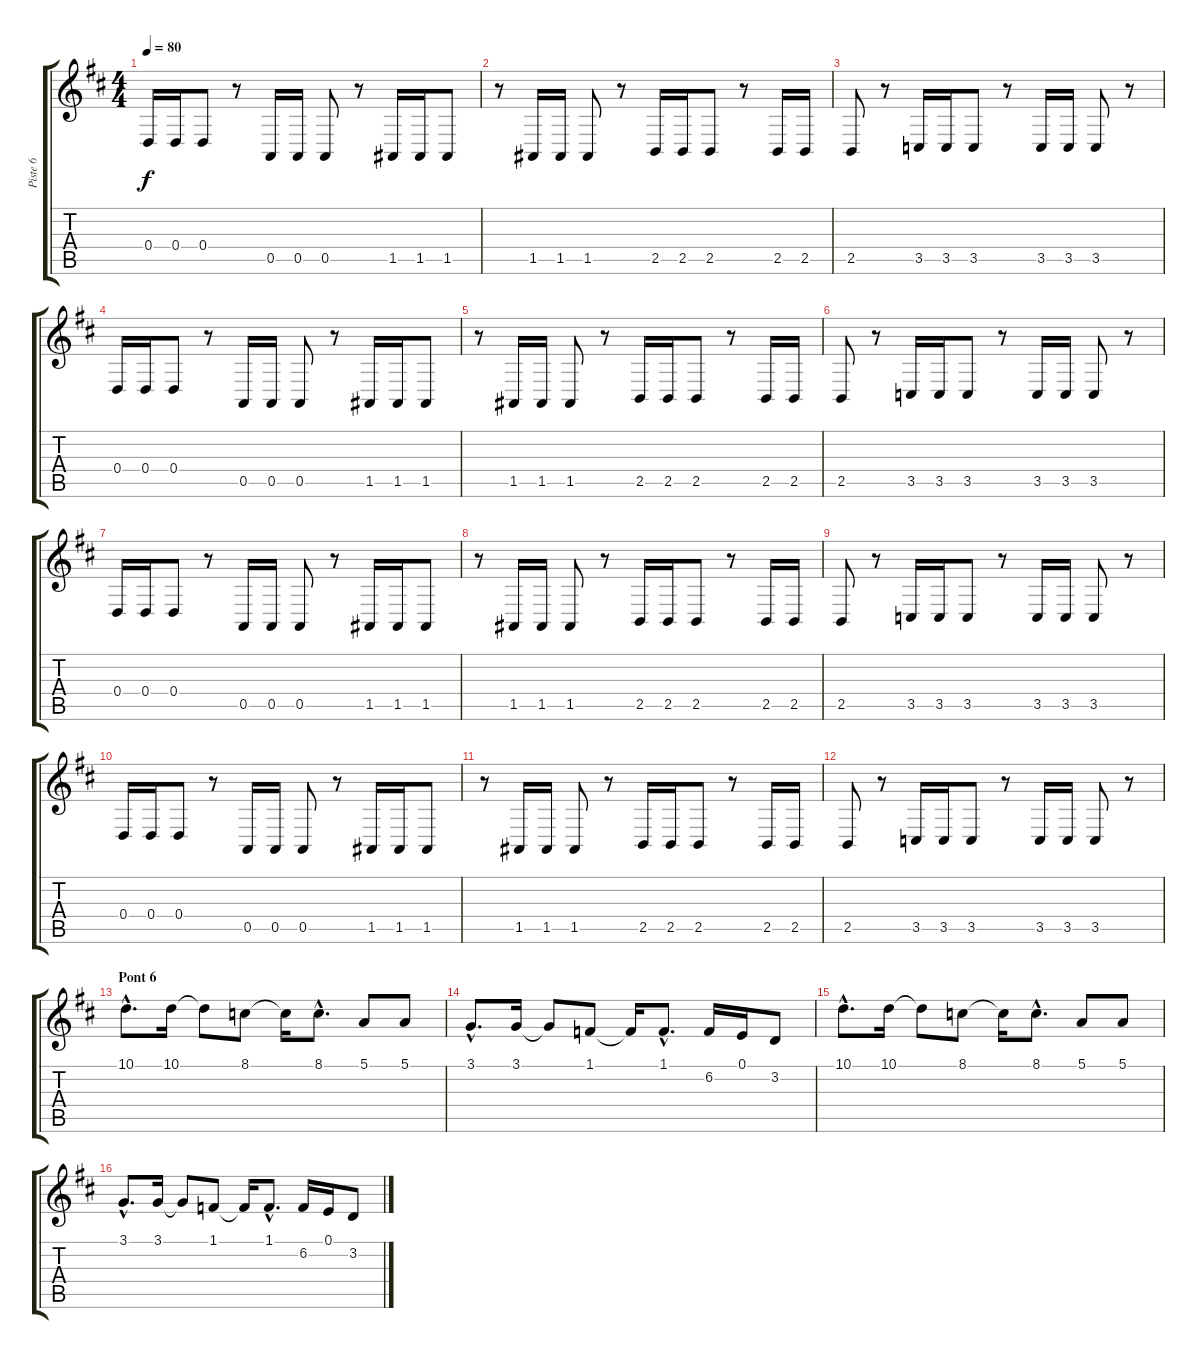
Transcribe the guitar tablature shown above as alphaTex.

\track ("Piste 6" "Piste 6") {instrument stringensemble1}
\staff {score tabs}
\tuning (E4 B3 G3 D3 A2 E2) {hide}
\ts (4 4)
\tempo 80
\clef g2
\ks d
0.4.16{dy f} 0.4.16 0.4.8 r.8 0.5.16 0.5.16 0.5.8 r.8 1.5.16 1.5.16 1.5.8 |
r.8 1.5.16 1.5.16 1.5.8 r.8 2.5.16 2.5.16 2.5.8 r.8 2.5.16 2.5.16 |
2.5.8 r.8 3.5.16 3.5.16 3.5.8 r.8 3.5.16 3.5.16 3.5.8 r.8 |
0.4.16 0.4.16 0.4.8 r.8 0.5.16 0.5.16 0.5.8 r.8 1.5.16 1.5.16 1.5.8 |
r.8 1.5.16 1.5.16 1.5.8 r.8 2.5.16 2.5.16 2.5.8 r.8 2.5.16 2.5.16 |
2.5.8 r.8 3.5.16 3.5.16 3.5.8 r.8 3.5.16 3.5.16 3.5.8 r.8 |
0.4.16 0.4.16 0.4.8 r.8 0.5.16 0.5.16 0.5.8 r.8 1.5.16 1.5.16 1.5.8 |
r.8 1.5.16 1.5.16 1.5.8 r.8 2.5.16 2.5.16 2.5.8 r.8 2.5.16 2.5.16 |
2.5.8 r.8 3.5.16 3.5.16 3.5.8 r.8 3.5.16 3.5.16 3.5.8 r.8 |
0.4.16 0.4.16 0.4.8 r.8 0.5.16 0.5.16 0.5.8 r.8 1.5.16 1.5.16 1.5.8 |
r.8 1.5.16 1.5.16 1.5.8 r.8 2.5.16 2.5.16 2.5.8 r.8 2.5.16 2.5.16 |
2.5.8 r.8 3.5.16 3.5.16 3.5.8 r.8 3.5.16 3.5.16 3.5.8 r.8 |
\section ("" "Pont 6")
10.1{hac}.8{d} 10.1.16 10.1{t}.8 8.1.8 8.1{t}.16 8.1{hac}.8{d} 5.1.8 5.1.8 |
3.1{hac}.8{d} 3.1.16 3.1{t}.8 1.1.8 1.1{t}.16 1.1{hac}.8{d} 6.2.16 0.1.16 3.2.8 |
10.1{hac}.8{d} 10.1.16 10.1{t}.8 8.1.8 8.1{t}.16 8.1{hac}.8{d} 5.1.8 5.1.8 |
3.1{hac}.8{d} 3.1.16 3.1{t}.8 1.1.8 1.1{t}.16 1.1{hac}.8{d} 6.2.16 0.1.16 3.2.8
